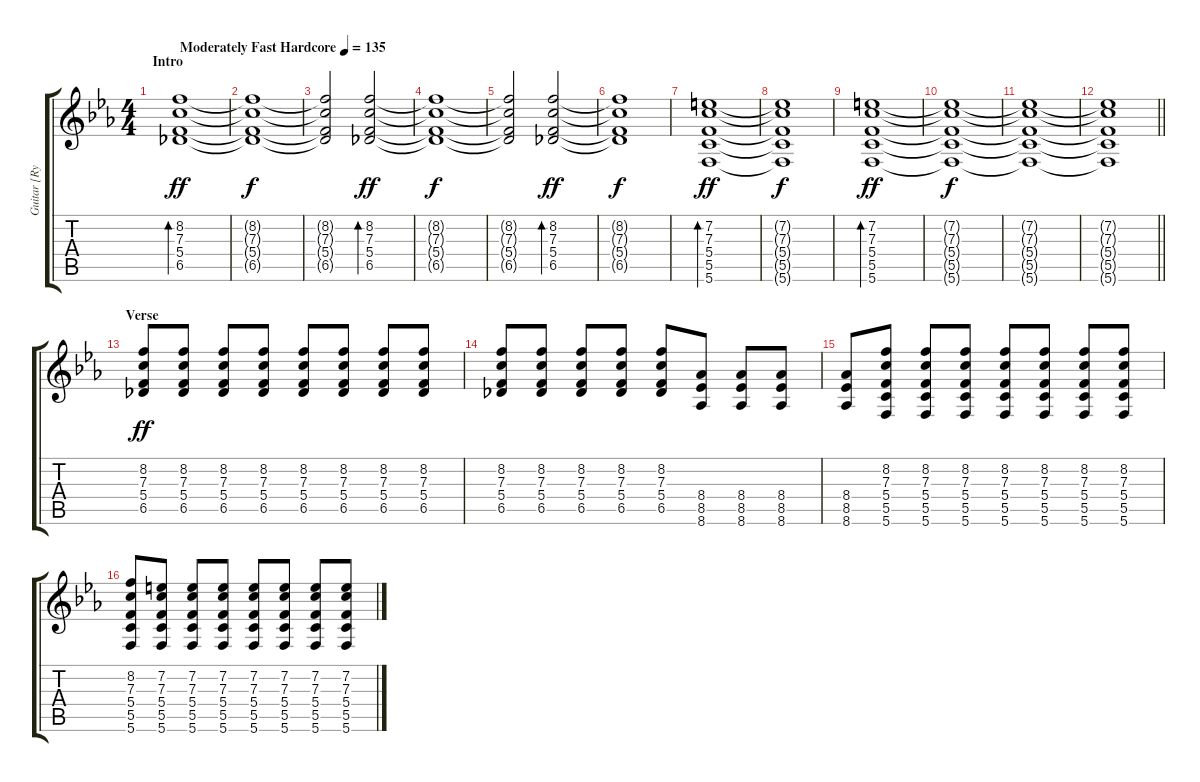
\track ("Guitar [Ryan Primrack]" "Guitar [Ry") {instrument distortionguitar}
\staff {score tabs}
\tuning (D4 A3 F3 C3 G2 C2) {hide}
\ts (4 4)
\section ("" "Intro")
\tempo (135 "Moderately Fast Hardcore")
\clef g2
\ks cminor
(8.2 7.3 5.4 6.5).1{bd 480 dy ff volume 10 balance 8 instrument electricguitarclean} |
(8.2{t} 7.3{t} 5.4{t} 6.5{t}).1{dy f} |
(8.2{t} 7.3{t} 5.4{t} 6.5{t}).2 (8.2 7.3 5.4 6.5).2{bd 480 dy ff} |
(8.2{t} 7.3{t} 5.4{t} 6.5{t}).1{dy f} |
(8.2{t} 7.3{t} 5.4{t} 6.5{t}).2 (8.2 7.3 5.4 6.5).2{bd 480 dy ff} |
(8.2{t} 7.3{t} 5.4{t} 6.5{t}).1{dy f} |
(7.2 7.3 5.4 5.5 5.6).1{bd 480 dy ff} |
(7.2{t} 7.3{t} 5.4{t} 5.5{t} 5.6{t}).1{dy f} |
(7.2 7.3 5.4 5.5 5.6).1{bd 480 dy ff} |
(7.2{t} 7.3{t} 5.4{t} 5.5{t} 5.6{t}).1{dy f} |
(7.2{t} 7.3{t} 5.4{t} 5.5{t} 5.6{t}).1 |
\barLineRight lightlight
(7.2{t} 7.3{t} 5.4{t} 5.5{t} 5.6{t}).1 |
\section ("" "Verse")
(8.2 7.3 5.4 6.5).8{dy ff volume 13 balance 13 instrument distortionguitar} (8.2 7.3 5.4 6.5).8 (8.2 7.3 5.4 6.5).8 (8.2 7.3 5.4 6.5).8 (8.2 7.3 5.4 6.5).8 (8.2 7.3 5.4 6.5).8 (8.2 7.3 5.4 6.5).8 (8.2 7.3 5.4 6.5).8 |
(8.2 7.3 5.4 6.5).8 (8.2 7.3 5.4 6.5).8 (8.2 7.3 5.4 6.5).8 (8.2 7.3 5.4 6.5).8 (8.2 7.3 5.4 6.5).8 (8.4 8.5 8.6).8 (8.4 8.5 8.6).8 (8.4 8.5 8.6).8 |
(8.4 8.5 8.6).8 (8.2 7.3 5.4 5.5 5.6).8 (8.2 7.3 5.4 5.5 5.6).8 (8.2 7.3 5.4 5.5 5.6).8 (8.2 7.3 5.4 5.5 5.6).8 (8.2 7.3 5.4 5.5 5.6).8 (8.2 7.3 5.4 5.5 5.6).8 (8.2 7.3 5.4 5.5 5.6).8 |
(8.2 7.3 5.4 5.5 5.6).8 (7.2 7.3 5.4 5.5 5.6).8 (7.2 7.3 5.4 5.5 5.6).8 (7.2 7.3 5.4 5.5 5.6).8 (7.2 7.3 5.4 5.5 5.6).8 (7.2 7.3 5.4 5.5 5.6).8 (7.2 7.3 5.4 5.5 5.6).8 (7.2 7.3 5.4 5.5 5.6).8
